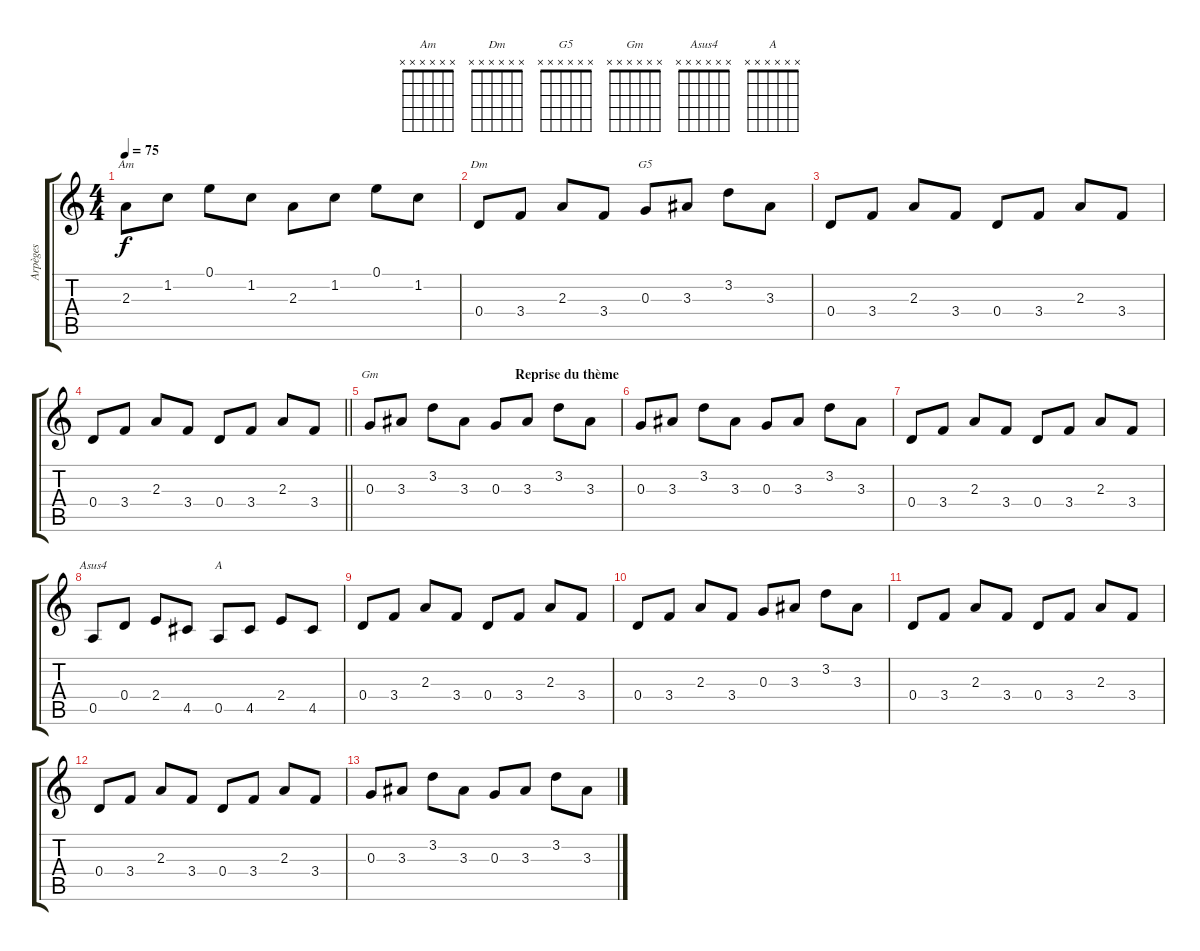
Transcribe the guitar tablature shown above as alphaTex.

\track ("Arpèges" "Arpèges") {instrument acousticguitarsteel}
\staff {score tabs}
\tuning (E4 B3 G3 D3 A2 E2) {hide}
\chord ("Am" x x x x x x)
\chord ("Dm" x x x x x x)
\chord ("G5" x x x x x x)
\chord ("Gm" x x x x x x)
\chord ("Asus4" x x x x x x)
\chord ("A" x x x x x x)
\ts (4 4)
\tempo 75
\clef g2
\ks c
2.3.8{ch "Am" dy f} 1.2.8 0.1.8 1.2.8 2.3.8 1.2.8 0.1.8 1.2.8 |
0.4.8{ch "Dm"} 3.4.8 2.3.8 3.4.8 0.3.8{ch "G5"} 3.3.8 3.2.8 3.3.8 |
0.4.8 3.4.8 2.3.8 3.4.8 0.4.8 3.4.8 2.3.8 3.4.8 |
\barLineRight lightlight
0.4.8 3.4.8 2.3.8 3.4.8 0.4.8 3.4.8 2.3.8 3.4.8 |
\section ("" "                                           Reprise du thème")
0.3.8{ch "Gm"} 3.3.8 3.2.8 3.3.8 0.3.8 3.3.8 3.2.8 3.3.8 |
0.3.8 3.3.8 3.2.8 3.3.8 0.3.8 3.3.8 3.2.8 3.3.8 |
0.4.8 3.4.8 2.3.8 3.4.8 0.4.8 3.4.8 2.3.8 3.4.8 |
0.5.8{ch "Asus4"} 0.4.8 2.4.8 4.5.8 0.5.8{ch "A"} 4.5.8 2.4.8 4.5.8 |
0.4.8 3.4.8 2.3.8 3.4.8 0.4.8 3.4.8 2.3.8 3.4.8 |
0.4.8 3.4.8 2.3.8 3.4.8 0.3.8 3.3.8 3.2.8 3.3.8 |
0.4.8 3.4.8 2.3.8 3.4.8 0.4.8 3.4.8 2.3.8 3.4.8 |
0.4.8 3.4.8 2.3.8 3.4.8 0.4.8 3.4.8 2.3.8 3.4.8 |
0.3.8 3.3.8 3.2.8 3.3.8 0.3.8 3.3.8 3.2.8 3.3.8
